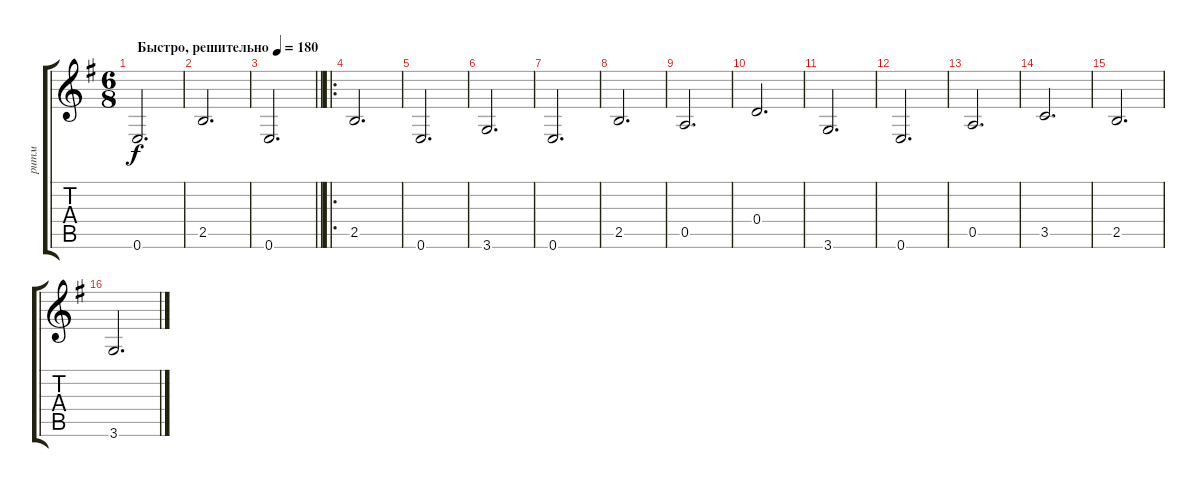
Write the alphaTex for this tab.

\track ("ритм" "ритм") {instrument acousticguitarsteel}
\staff {score tabs}
\tuning (E4 B3 G3 D3 A2 E2) {hide}
\ts (6 8)
\tempo (180 "Быстро, решительно")
\clef g2
\ks eminor
0.6.2{d dy f instrument acousticguitarsteel} |
2.5.2{d} |
\barLineRight lightlight
0.6.2{d} |
\ro
2.5.2{d} |
0.6.2{d} |
3.6.2{d} |
0.6.2{d} |
2.5.2{d} |
0.5.2{d} |
0.4.2{d} |
3.6.2{d} |
0.6.2{d} |
0.5.2{d} |
3.5.2{d} |
2.5.2{d} |
3.6.2{d}
